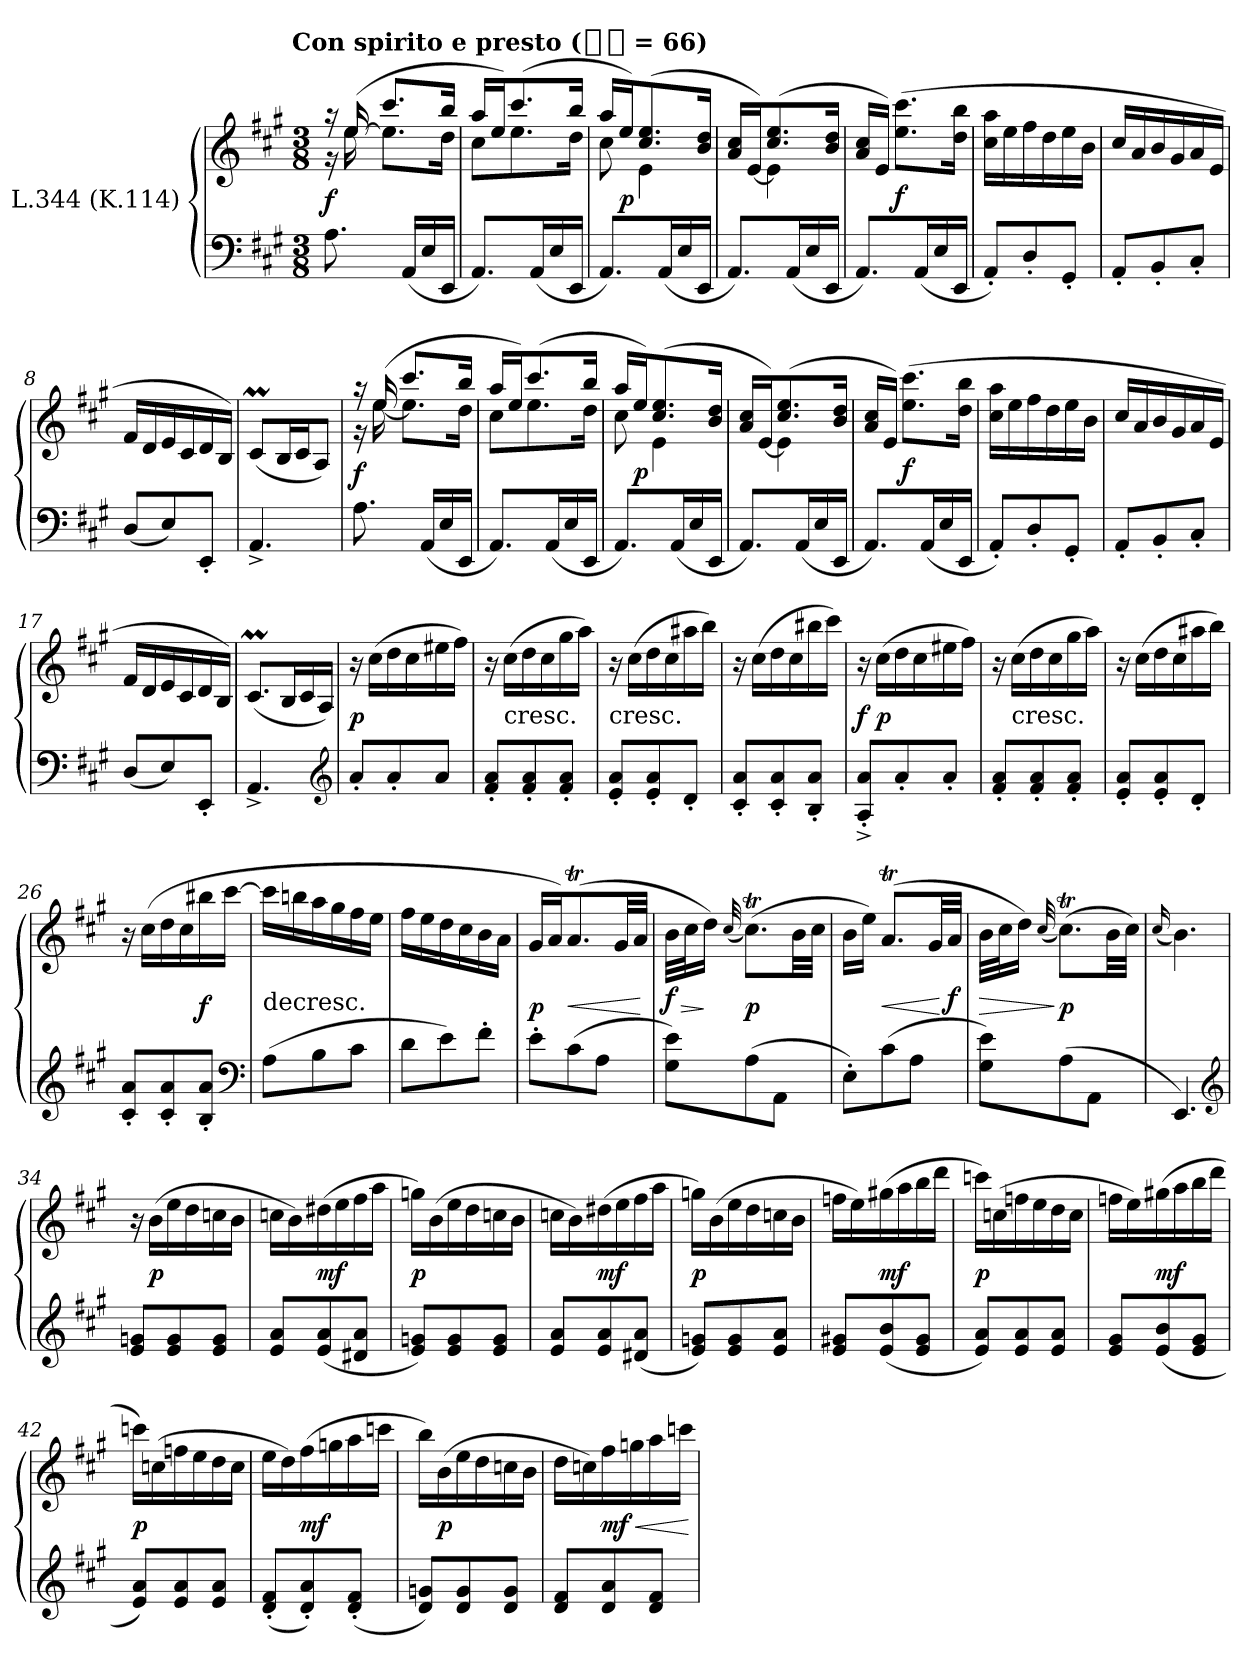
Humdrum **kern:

**kern	**kern	**dynam
*part1	*part1	*part1
*staff2	*staff1	*staff1/2
*I"L.344 (K.114)	*	*
*clefF4	*clefG2	*
*k[f#c#g#]	*k[f#c#g#]	*
*A:	*A:	*
!!LO:TX:omd:t=Con spirito e presto ([quarter-dot] = 66)
*M3/8	*M3/8	*
*MM99	*MM99	*
=1	=1	=1
*	*^	*
8.A	16r	16r	f
.	([16ee	16ee	.
.	8.ccc#L	8.eeL]	.
(16AALL	.	.	.
16E	.	.	.
16EEJJ	16bbJk	16ddJk	.
=2	=2	=2	=2
8.AAL)	16aaLL	8cc#L	.
.	16eeJ)	.	.
.	(8.ccc#	8.ee	.
(16AAL	.	.	.
16E	.	.	.
16EEJJ	16bbJk	16ddJk	.
=3	=3	=3	=3
8.AAL)	16aaLL	8cc#	.
.	16eeJ)	.	p
.	(8.cc# 8.ee	4e	.
(16AAL	.	.	.
16E	.	.	.
16EEJJ	16b 16ddJk	.	.
=4	=4	=4	=4
8.AAL)	16ai 16cc#LL	8ryy	.
.	[16eJ)	.	.
.	(8.cc# 8.ee	4e]	.
(16AAL	.	.	.
16E	.	.	.
16EEJJ	16b 16ddJk	.	.
*	*v	*v	*
!!LO:LB:g=z
=5	=5	=5
8.AAL)	16ai 16cc#LL	.
.	16eJJ)	.
.	(8.ee 8.ccc#L	f
(16AAL	.	.
16E	.	.
16EEJJ	16dd 16bbJk	.
=6	=6	=6
8AA'L)	16cc#i 16aaLL	.
.	16ee	.
8D'	16ff#	.
.	16dd	.
8GG#'J	16ee	.
.	16bJJ	.
=7	=7	=7
8AA'L	16cc#LL	.
.	16a	.
8BB'	16b	.
.	16g#	.
8C#'J	16a	.
.	16eJJ	.
=8	=8	=8
(8DL	16f#LL	.
.	16d	.
8E)	16e	.
.	16c#	.
8EE'J	16d	.
.	16BJJ)	.
=9	=9	=9
4.AA^	(8c#mL	.
.	16BL	.
.	16c#J	.
.	8AJ)	.
!!LO:LB:g=z
=10	=10	=10
*	*^	*
8.A	16r	16r	f
.	(16ee	[16ee	.
.	8.ccc#L	8.eeL]	.
(16AALL	.	.	.
16E	.	.	.
16EEJJ	16bbJk	16ddJk	.
=11	=11	=11	=11
8.AAL)	16aaLL	8cc#L	.
.	16eeJ)	.	.
.	(8.ccc#	8.ee	.
(16AAL	.	.	.
16E	.	.	.
16EEJJ	16bbJk	16ddJk	.
=12	=12	=12	=12
8.AAL)	16aaLL	8cc#	.
.	16eeJ)	.	p
.	(8.cc# 8.ee	4e	.
(16AAL	.	.	.
16E	.	.	.
16EEJJ	16b 16ddJk	.	.
=13	=13	=13	=13
8.AAL)	16ai 16cc#LL	8ryy	.
.	[16eJ)	.	.
.	(8.cc# 8.ee	4e]	.
(16AAL	.	.	.
16E	.	.	.
16EEJJ	16b 16ddJk	.	.
*	*v	*v	*
=14	=14	=14
8.AAL)	16ai 16cc#LL	.
.	16eJJ)	.
.	(8.ee 8.ccc#L	f
(16AAL	.	.
16E	.	.
16EEJJ	16dd 16bbJk	.
!!LO:LB:g=z
=15	=15	=15
8AA'L)	16cc#i 16aaLL	.
.	16ee	.
8D'	16ff#	.
.	16dd	.
8GG#'J	16ee	.
.	16bJJ	.
=16	=16	=16
8AA'L	16cc#LL	.
.	16a	.
8BB'	16b	.
.	16g#	.
8C#'J	16a	.
.	16eJJ	.
=17	=17	=17
(8DL	16f#LL	.
.	16d	.
8E)	16e	.
.	16c#	.
8EE'J	16d	.
.	16BJJ)	.
=18	=18	=18
4.AA^	(8.c#mL	.
.	16BL	.
.	16c#	.
.	16AJJ)	.
*clefG2	*	*
=19	=19	=19
8a'L	16r	p
.	(16cc#LL	.
8a'	16dd	.
.	16cc#	.
8aJ	16ee#X	.
.	16ff#JJ)	.
!!LO:LB:g=z
=20	=20	=20
8f#' 8a'L	16r	.
!	!LO:TX:c:t=cresc.	!
.	(16cc#LL	.
8f#' 8a'	16dd	.
.	16cc#	.
8f#' 8a'J	16gg#	.
.	16aaJJ)	.
=21	=21	=21
!	!LO:TX:c:t=cresc.	!
8e' 8a'L	16r	.
.	(16cc#LL	.
8e' 8a'	16dd	.
.	16cc#	.
8d'J	16aa#X	.
.	16bbJJ)	.
=22	=22	=22
8c#' 8a'L	16r	.
.	(16cc#LL	.
8c#' 8a'	16dd	.
.	16cc#	.
8B' 8a'J	16bb#X	.
.	16ccc#JJ)	.
=23	=23	=23
8A'^ 8a'^L	16r	f
.	(16cc#LL	p
8a'	16dd	.
.	16cc#	.
8a'J	16ee#X	.
.	16ff#JJ)	.
=24	=24	=24
8f#' 8a'L	16r	.
!	!LO:TX:c:t=cresc.	!
.	(16cc#LL	.
8f#' 8a'	16dd	.
.	16cc#	.
8f#' 8a'J	16gg#	.
.	16aaJJ)	.
!!LO:LB:g=z
=25	=25	=25
8e' 8a'L	16r	.
.	(16cc#LL	.
8e' 8a'	16dd	.
.	16cc#	.
8d'J	16aa#X	.
.	16bbJJ)	.
=26	=26	=26
8c#' 8a'L	16r	.
.	(16cc#LL	.
8c#' 8a'	16dd	.
.	16cc#	.
8B' 8a'J	16bb#X	f
.	[16ccc#JJ	.
*clefF4	*	*
=27	=27	=27
!	!LO:TX:c:t=decresc.	!
(8AL	16ccc#LL]	.
.	16bbn	.
8B	16aa	.
.	16gg#	.
8c#J	16ff#	.
.	16eeJJ	.
=28	=28	=28
8dL	16ff#LL	.
.	16ee	.
8e)	16dd	.
.	16cc#	.
8f#'J	16b	.
.	16aJJ	.
=29	=29	=29
8e'L	16g#LL	p
.	16aJ)	.
(8c#	(8.aT	<
8AJ	.	.
.	32g#LL	.
.	32aJJJ	.
.	.	[
!!LO:LB:g=z
=30	=30	=30
8G# 8eL)	32bLLL	> f
.	32cc#J	.
.	16ddJJ)	]
.	(32qqcc#	.
(8A	(8.cc#tL)	p
8AAJ	.	.
.	32bLL	.
.	32cc#JJJ	.
=31	=31	=31
8E'L)	16bLL	.
.	16eeJJ)	.
(8c#	(8.aTL	<
8AJ	.	.
.	32g#LL	.
.	32aJJJ	[ f
=32	=32	=32
8G# 8eL)	32bLLL	>
.	32cc#J	.
.	16ddJJ)	.
.	(32qqcc#	.
(8A	(8.cc#tL)	] p
8AAJ	.	.
.	32bLL	.
.	32cc#JJJ)	.
=33	=33	=33
.	(16qqcc#	.
4.EE)	4.b)	.
*clefG2	*	*
=34	=34	=34
8e 8gnL	16r	.
.	(16bLL	p
8e 8g	16ee	.
.	16dd	.
8e 8gJ	16ccn	.
.	16bJJ	.
!!LO:LB:g=z
=35	=35	=35
8e 8aL	16ccnLL	.
.	16b)	.
(8e 8a	(16dd#X	mf
.	16ee	.
8d#X 8aJ	16ff#	.
.	16aaJJ	.
=36	=36	=36
8e 8gnL)	16ggnLL)	p
.	(16b	.
8e 8g	16ee	.
.	16dd	.
8e 8gJ	16ccn	.
.	16bJJ	.
=37	=37	=37
8e 8aL	16ccnLL	.
.	16b)	.
8e 8a	(16dd#X	mf
.	16ee	.
(>8d#X 8aJ	16ff#	.
.	16aaJJ	.
=38	=38	=38
8e 8gnL)	16ggnLL)	p
.	(16b	.
8e 8g	16ee	.
.	16dd	.
8e 8aJ	16ccn	.
.	16bJJ	.
=39	=39	=39
8e 8g#XL	16ffnLL	.
.	16ee)	.
(>8e 8b	(16gg#X	mf
.	16aa	.
8e 8g#J	16bb	.
.	16dddJJ	.
!!LO:LB:g=z
=40	=40	=40
8e 8aL)	16cccnLL)	p
.	(16ccn	.
8e 8a	16ffn	.
.	16ee	.
8e 8aJ	16dd	.
.	16ccJJ	.
=41	=41	=41
8e 8g#L	16ffnLL	.
.	16ee)	.
(>8e 8b	(16gg#X	mf
.	16aa	.
8e 8g#J	16bb	.
.	16dddJJ	.
=42	=42	=42
8e 8aL)	16cccnLL)	p
.	(16ccn	.
8e 8a	16ffn	.
.	16ee	.
8e 8aJ	16dd	.
.	16ccJJ	.
=43	=43	=43
(8d' 8f#'L	16eeLL	.
.	16dd)	.
8d' 8a')	(16ff#	mf
.	16ggn	.
(>8d' 8f#'J	16aa	.
.	16cccnJJ	.
=44	=44	=44
8d 8gnL)	16bbLL)	.
.	(16b	p
8d 8g	16ee	.
.	16dd	.
8d 8gJ	16ccn	.
.	16bJJ	.
!!LO:LB:g=z
=45	=45	=45
8d 8f#L	16ddLL	.
.	16ccn)	.
8d 8a	16ff#	< mf
.	16ggn	.
8d 8f#J	16aa	.
.	16cccnJJ	.
.	.	[
=	=	=
*-	*-	*-
